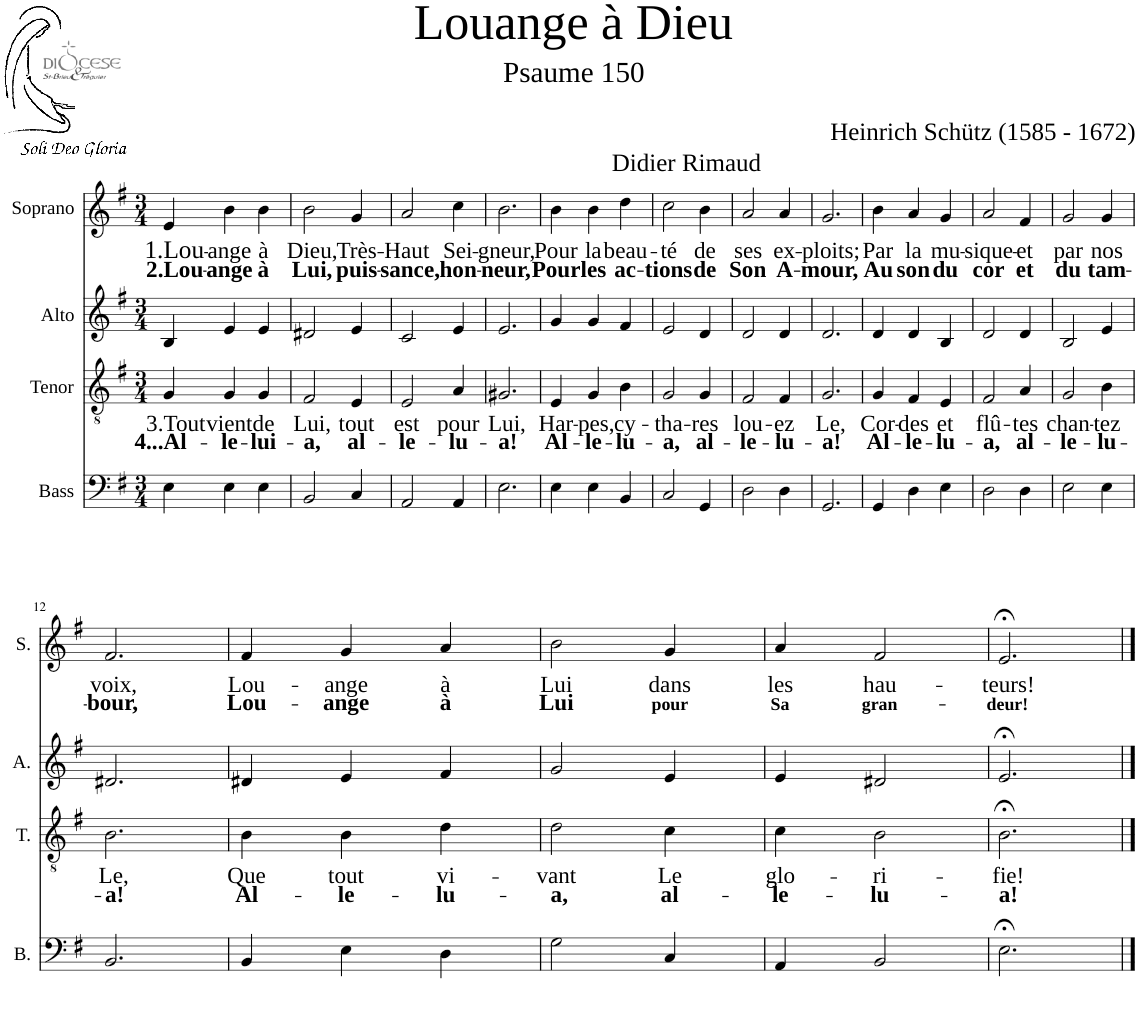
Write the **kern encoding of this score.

**kern	**kern	**text	**text	**kern	**kern	**text	**text
*part4	*part3	*part3	*part3	*part2	*part1	*part1	*part1
*staff4	*staff3	*staff3	*staff3	*staff2	*staff1	*staff1	*staff1
*I"Bass	*I"Tenor	*	*	*I"Alto	*I"Soprano	*	*
*I'B.	*I'T.	*	*	*I'A.	*I'S.	*	*
*clefF4	*clefGv2	*	*	*clefG2	*clefG2	*	*
*k[f#]	*k[f#]	*	*	*k[f#]	*k[f#]	*	*
*M3/4	*M3/4	*	*	*M3/4	*M3/4	*	*
=1	=1	=1	=1	=1	=1	=1	=1
!	!	!LO:LY:b	!LO:LY:b	!	!	!LO:LY:b	!LO:LY:b
4E\	4G/	3.Tout	4...Al-	4B/	4e/	1.Lou-	2.Lou-
!	!	!LO:LY:b	!LO:LY:b	!	!	!LO:LY:b	!LO:LY:b
4E\	4G/	vient	-le-	4e/	4b\	-ange	-ange
!	!	!LO:LY:b	!LO:LY:b	!	!	!LO:LY:b	!LO:LY:b
4E\	4G/	de	-lui-	4e/	4b\	à	à
=2	=2	=2	=2	=2	=2	=2	=2
!	!	!LO:LY:b	!LO:LY:b	!	!	!LO:LY:b	!LO:LY:b
2BB/	2F#/	Lui,	-a,	2d#X/	2b\	Dieu,	Lui,
!	!	!LO:LY:b	!LO:LY:b	!	!	!LO:LY:b	!LO:LY:b
4C/	4E/	tout	al-	4e/	4g/	Très-	puis-
=3	=3	=3	=3	=3	=3	=3	=3
!	!	!LO:LY:b	!LO:LY:b	!	!	!LO:LY:b	!LO:LY:b
2AA/	2E/	est	-le-	2c/	2a/	-Haut	-sance,
!	!	!LO:LY:b	!LO:LY:b	!	!	!LO:LY:b	!LO:LY:b
4AA/	4A/	pour	-lu-	4e/	4cc\	Sei-	hon-
=4	=4	=4	=4	=4	=4	=4	=4
!	!	!LO:LY:b	!LO:LY:b	!	!	!LO:LY:b	!LO:LY:b
2.E\	2.G#X/	Lui,	-a!	2.e/	2.b\	-gneur,	-neur,
=5	=5	=5	=5	=5	=5	=5	=5
!	!	!LO:LY:b	!LO:LY:b	!	!	!LO:LY:b	!LO:LY:b
4E\	4E/	Har-	Al-	4g/	4b\	Pour	Pour
!	!	!LO:LY:b	!LO:LY:b	!	!	!LO:LY:b	!LO:LY:b
4E\	4G/	-pes,	-le-	4g/	4b\	la	les
!	!	!LO:LY:b	!LO:LY:b	!	!	!LO:LY:b	!LO:LY:b
4BB/	4B\	cy-	-lu-	4f#/	4dd\	beau-	ac-
=6	=6	=6	=6	=6	=6	=6	=6
!	!	!LO:LY:b	!LO:LY:b	!	!	!LO:LY:b	!LO:LY:b
2C/	2G/	-tha-	-a,	2e/	2cc\	-té	-tions
!	!	!LO:LY:b	!LO:LY:b	!	!	!LO:LY:b	!LO:LY:b
4GG/	4G/	-res	al-	4d/	4b\	de	de
=7	=7	=7	=7	=7	=7	=7	=7
!	!	!LO:LY:b	!LO:LY:b	!	!	!LO:LY:b	!LO:LY:b
2D\	2F#/	lou-	-le-	2d/	2a/	ses	Son
!	!	!LO:LY:b	!LO:LY:b	!	!	!LO:LY:b	!LO:LY:b
4D\	4F#/	-ez	-lu-	4d/	4a/	ex-	A-
=8	=8	=8	=8	=8	=8	=8	=8
!	!	!LO:LY:b	!LO:LY:b	!	!	!LO:LY:b	!LO:LY:b
2.GG/	2.G/	Le,	-a!	2.d/	2.g/	-ploits;	-mour,
=9	=9	=9	=9	=9	=9	=9	=9
!	!	!LO:LY:b	!LO:LY:b	!	!	!LO:LY:b	!LO:LY:b
4GG/	4G/	Cor-	Al-	4d/	4b\	Par	Au
!	!	!LO:LY:b	!LO:LY:b	!	!	!LO:LY:b	!LO:LY:b
4D\	4F#/	-des	-le-	4d/	4a/	la	son
!	!	!LO:LY:b	!LO:LY:b	!	!	!LO:LY:b	!LO:LY:b
4E\	4E/	et	-lu-	4B/	4g/	mu-	du
=10	=10	=10	=10	=10	=10	=10	=10
!	!	!LO:LY:b	!LO:LY:b	!	!	!LO:LY:b	!LO:LY:b
2D\	2F#/	flû-	-a,	2d/	2a/	-sique-	cor
!	!	!LO:LY:b	!LO:LY:b	!	!	!LO:LY:b	!LO:LY:b
4D\	4A/	-tes	al-	4d/	4f#/	-et	et
=11	=11	=11	=11	=11	=11	=11	=11
!	!	!LO:LY:b	!LO:LY:b	!	!	!LO:LY:b	!LO:LY:b
2E\	2G/	chan-	-le-	2B/	2g/	par	du
!	!	!LO:LY:b	!LO:LY:b	!	!	!LO:LY:b	!LO:LY:b
4E\	4B\	-tez	-lu-	4e/	4g/	nos	tam-
!!LO:LB:g=z
=12	=12	=12	=12	=12	=12	=12	=12
!	!	!LO:LY:b	!LO:LY:b	!	!	!LO:LY:b	!LO:LY:b
2.BB/	2.B\	Le,	-a!	2.d#X/	2.f#/	voix,	-bour,
=13	=13	=13	=13	=13	=13	=13	=13
!	!	!LO:LY:b	!LO:LY:b	!	!	!LO:LY:b	!LO:LY:b
4BB/	4B\	Que	Al-	4d#X/	4f#/	Lou-	Lou-
!	!	!LO:LY:b	!LO:LY:b	!	!	!LO:LY:b	!LO:LY:b
4E\	4B\	tout	-le-	4e/	4g/	-ange	-ange
!	!	!LO:LY:b	!LO:LY:b	!	!	!LO:LY:b	!LO:LY:b
4D\	4d\	vi-	-lu-	4f#/	4a/	à	à
=14	=14	=14	=14	=14	=14	=14	=14
!	!	!LO:LY:b	!LO:LY:b	!	!	!LO:LY:b	!LO:LY:b
2G\	2d\	-vant	-a,	2g/	2b\	Lui	Lui
!	!	!LO:LY:b	!LO:LY:b	!	!	!LO:LY:b	!LO:LY:b
4C/	4c\	Le	al-	4e/	4g/	dans	pour
=15	=15	=15	=15	=15	=15	=15	=15
!	!	!LO:LY:b	!LO:LY:b	!	!	!LO:LY:b	!LO:LY:b
4AA/	4c\	glo-	-le-	4e/	4a/	les	Sa
!	!	!LO:LY:b	!LO:LY:b	!	!	!LO:LY:b	!LO:LY:b
2BB/	2B\	-ri-	-lu-	2d#X/	2f#/	hau-	gran-
=16	=16	=16	=16	=16	=16	=16	=16
!	!	!LO:LY:b	!LO:LY:b	!	!	!LO:LY:b	!LO:LY:b
2.E;<\	2.B;<\	-fie!	-a!	2.e;</	2.e;</	-teurs!	-deur!
==	==	==	==	==	==	==	==
*-	*-	*-	*-	*-	*-	*-	*-
